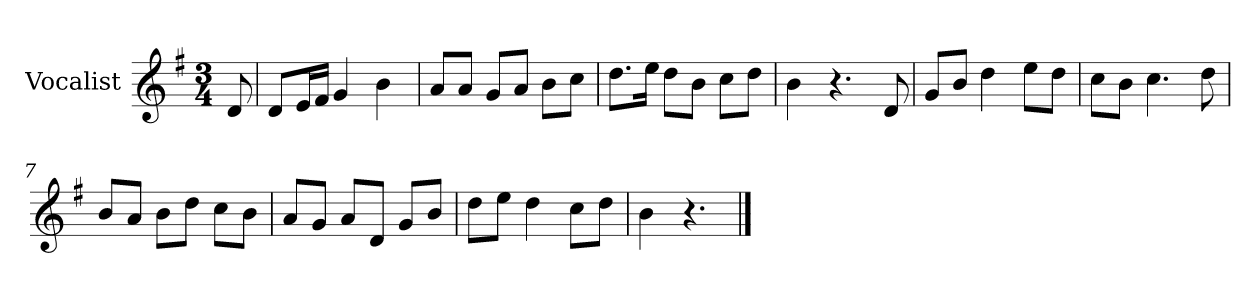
**kern
*part1
*staff1
*I"Vocalist
*k[f#]
*G:
*M3/4
=
8d
=1
8dL
16eL
16f#JJ
4g
4b
=2
8aL
8aJ
8gL
8aJ
8bL
8ccJ
=3
8.ddL
16eeJk
8ddL
8bJ
8ccL
8ddJ
=4
4b
4.r
8d
=5
8gL
8bJ
4dd
8eeL
8ddJ
=6
8ccL
8bJ
4.cc
8dd
=7
8bL
8aJ
8bL
8ddJ
8ccL
8bJ
=8
8aL
8gJ
8aL
8dJ
8gL
8bJ
=9
8ddL
8eeJ
4dd
8ccL
8ddJ
=10
4b
4.r
==
*-
